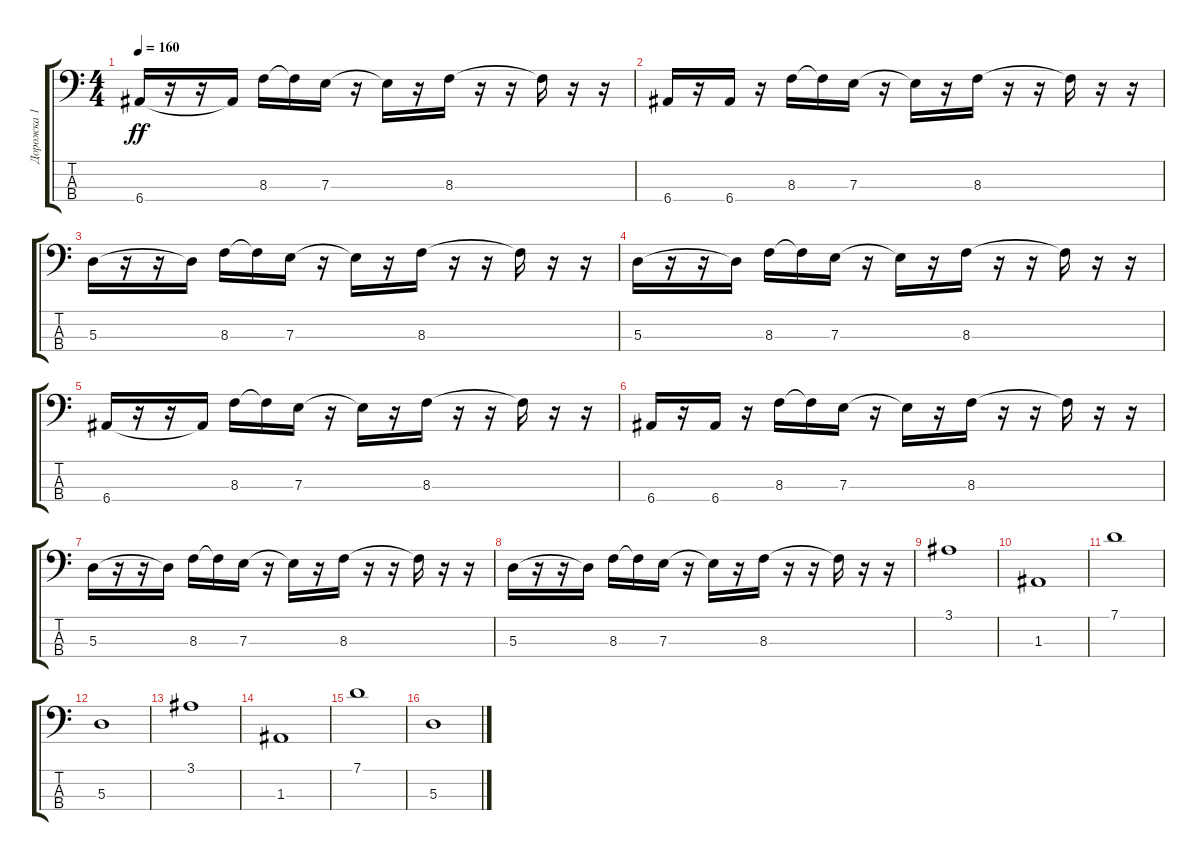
\track ("Дорожка 1" "Дорожка 1") {instrument electricbassfinger}
\staff {score tabs}
\tuning (G2 D2 A1 E1) {hide}
\ts (4 4)
\tempo 160
\clef f4
\ks c
6.4.16{dy ff} r.16 r.16 6.4{t}.16 8.3.16 8.3{t}.16 7.3.16 r.16 7.3{t}.16 r.16 8.3.16 r.16 r.16 8.3{t}.16 r.16 r.16 |
6.4.16 r.16 6.4.16 r.16 8.3.16 8.3{t}.16 7.3.16 r.16 7.3{t}.16 r.16 8.3.16 r.16 r.16 8.3{t}.16 r.16 r.16 |
5.3.16 r.16 r.16 5.3{t}.16 8.3.16 8.3{t}.16 7.3.16 r.16 7.3{t}.16 r.16 8.3.16 r.16 r.16 8.3{t}.16 r.16 r.16 |
5.3.16 r.16 r.16 5.3{t}.16 8.3.16 8.3{t}.16 7.3.16 r.16 7.3{t}.16 r.16 8.3.16 r.16 r.16 8.3{t}.16 r.16 r.16 |
6.4.16 r.16 r.16 6.4{t}.16 8.3.16 8.3{t}.16 7.3.16 r.16 7.3{t}.16 r.16 8.3.16 r.16 r.16 8.3{t}.16 r.16 r.16 |
6.4.16 r.16 6.4.16 r.16 8.3.16 8.3{t}.16 7.3.16 r.16 7.3{t}.16 r.16 8.3.16 r.16 r.16 8.3{t}.16 r.16 r.16 |
5.3.16 r.16 r.16 5.3{t}.16 8.3.16 8.3{t}.16 7.3.16 r.16 7.3{t}.16 r.16 8.3.16 r.16 r.16 8.3{t}.16 r.16 r.16 |
5.3.16 r.16 r.16 5.3{t}.16 8.3.16 8.3{t}.16 7.3.16 r.16 7.3{t}.16 r.16 8.3.16 r.16 r.16 8.3{t}.16 r.16 r.16 |
3.1.1 |
1.3.1 |
7.1.1 |
5.3.1 |
3.1.1 |
1.3.1 |
7.1.1 |
5.3.1
